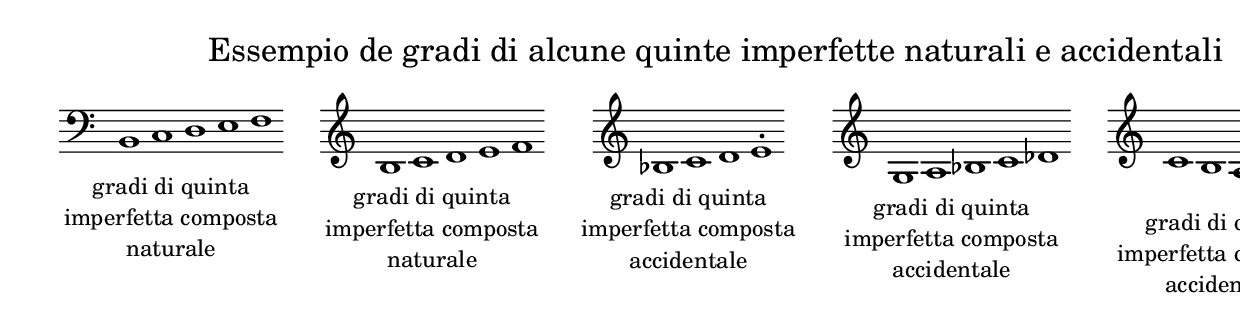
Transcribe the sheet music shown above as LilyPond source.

\version "2.22.2"

% Auto generated file

\header {
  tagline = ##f
}

dot = {
   \once \override Script.add-stem-support = ##f
   \once \override Script.toward-stem-shift = 0
   \once \override Script.skyline-horizontal-padding = 0
   \once \override Script.direction = 1
   \once \override Script.font-size = 1
}

\markup {
  \center-column {
    \line {
      \center-align
      \fontsize#3 { \concat { \normal-text "Essempio de gradi di alcune quinte imperfette naturali e accidentali"} }
    }
    \null
    \line {
      \center-column {

        \line {
          \score {
            <<
              \new Staff \with { instrumentName = ""} {
                \override Staff.TimeSignature.stencil = ##f
                \override Staff.NoteHead.style = #'baroque
                \accidentalStyle Score.forget
                \cadenzaOn
                \clef "bass"
                \key c #`((0 . ,NATURAL) (1 . ,NATURAL) (2 . ,NATURAL)
                          (3 . ,NATURAL) (4 . ,NATURAL) (5 . ,NATURAL)
                          (6 . ,NATURAL))  b,1  c1  d1  e1  f1 
                \cadenzaOff
              }
            >>
            \layout {
              \context {
                \Score
                \override SpacingSpanner.common-shortest-duration = #(ly:make-moment 1)
              }
            }
          }
        }
        \null
        \line {
          \left-align {  \normal-text "gradi di quinta" }
        }
        \line {
          \left-align {  \normal-text "imperfetta composta" }
        }
        \line {
          \left-align {  \normal-text "naturale" }
        }

      }
      \hspace #3 
      \center-column {

        \line {
          \score {
            <<
              \new Staff \with { instrumentName = ""} {
                \override Staff.TimeSignature.stencil = ##f
                \override Staff.NoteHead.style = #'baroque
                \accidentalStyle Score.forget
                \cadenzaOn
                \clef "treble"
                \key c #`((0 . ,NATURAL) (1 . ,NATURAL) (2 . ,NATURAL)
                          (3 . ,NATURAL) (4 . ,NATURAL) (5 . ,NATURAL)
                          (6 . ,NATURAL))  b1  c'1  d'1  e'1  f'1 
                \cadenzaOff
              }
            >>
            \layout {
              \context {
                \Score
                \override SpacingSpanner.common-shortest-duration = #(ly:make-moment 1)
              }
            }
          }
        }
        \null
        \line {
          \left-align {  \normal-text "gradi di quinta" }
        }
        \line {
          \left-align {  \normal-text "imperfetta composta" }
        }
        \line {
          \left-align {  \normal-text "naturale" }
        }

      }
      \hspace #3 
      \center-column {

        \line {
          \score {
            <<
              \new Staff \with { instrumentName = ""} {
                \override Staff.TimeSignature.stencil = ##f
                \override Staff.NoteHead.style = #'baroque
                \accidentalStyle Score.forget
                \cadenzaOn
                \clef "treble"
                \key c #`((0 . ,NATURAL) (1 . ,NATURAL) (2 . ,NATURAL)
                          (3 . ,NATURAL) (4 . ,NATURAL) (5 . ,NATURAL)
                          (6 . ,NATURAL))  bes1  c'1  d'1  \dot e'1-. 
                \cadenzaOff
              }
            >>
            \layout {
              \context {
                \Score
                \override SpacingSpanner.common-shortest-duration = #(ly:make-moment 1)
              }
            }
          }
        }
        \null
        \line {
          \left-align {  \normal-text "gradi di quinta" }
        }
        \line {
          \left-align {  \normal-text "imperfetta composta" }
        }
        \line {
          \left-align {  \normal-text "accidentale" }
        }

      }
      \hspace #3 
      \center-column {

        \line {
          \score {
            <<
              \new Staff \with { instrumentName = ""} {
                \override Staff.TimeSignature.stencil = ##f
                \override Staff.NoteHead.style = #'baroque
                \accidentalStyle Score.forget
                \cadenzaOn
                \clef "treble"
                \key c #`((0 . ,NATURAL) (1 . ,NATURAL) (2 . ,NATURAL)
                          (3 . ,NATURAL) (4 . ,NATURAL) (5 . ,NATURAL)
                          (6 . ,NATURAL))  g1  a1  bes1  c'1  des'1 
                \cadenzaOff
              }
            >>
            \layout {
              \context {
                \Score
                \override SpacingSpanner.common-shortest-duration = #(ly:make-moment 1)
              }
            }
          }
        }
        \null
        \line {
          \left-align {  \normal-text "gradi di quinta" }
        }
        \line {
          \left-align {  \normal-text "imperfetta composta" }
        }
        \line {
          \left-align {  \normal-text "accidentale" }
        }

      }
      \hspace #3 
      \center-column {

        \line {
          \score {
            <<
              \new Staff \with { instrumentName = ""} {
                \override Staff.TimeSignature.stencil = ##f
                \override Staff.NoteHead.style = #'baroque
                \accidentalStyle Score.forget
                \cadenzaOn
                \clef "treble"
                \key c #`((0 . ,NATURAL) (1 . ,NATURAL) (2 . ,NATURAL)
                          (3 . ,NATURAL) (4 . ,NATURAL) (5 . ,NATURAL)
                          (6 . ,NATURAL))  c'1  b1  a1  g1  fis1 
                \cadenzaOff
              }
            >>
            \layout {
              \context {
                \Score
                \override SpacingSpanner.common-shortest-duration = #(ly:make-moment 1)
              }
            }
          }
        }
        \null
        \line {
          \left-align {  \normal-text "gradi di quinta" }
        }
        \line {
          \left-align {  \normal-text "imperfetta composta" }
        }
        \line {
          \left-align {  \normal-text "accidentale" }
        }

      }
      \hspace #3 

    }
  }
}